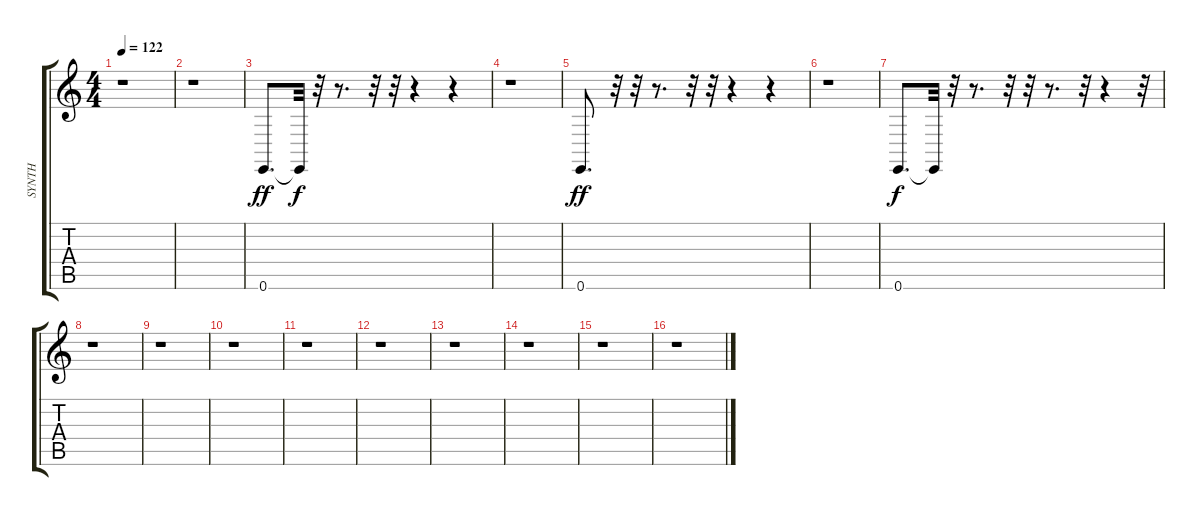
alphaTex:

\track ("SYNTH" "SYNTH") {instrument bagpipe}
\staff {score tabs}
\tuning (E4 B3 G3 D3 A2 E2) {hide}
\ts (4 4)
\tempo 122
\clef g2
\ks c
r.1{dy f} |
r.1 |
0.6.8{d dy ff} 0.6{t}.32{dy f} r.32 r.8{d} r.32 r.32 r.4 r.4 |
r.1 |
0.6.8{d dy ff} r.32 r.32 r.8{d} r.32 r.32 r.4 r.4 |
r.1 |
0.6.8{d dy f} 0.6{t}.32 r.32 r.8{d} r.32 r.32 r.8{d} r.32 r.4 r.32 |
r.1 |
r.1 |
r.1 |
r.1 |
r.1 |
r.1 |
r.1 |
r.1 |
r.1
